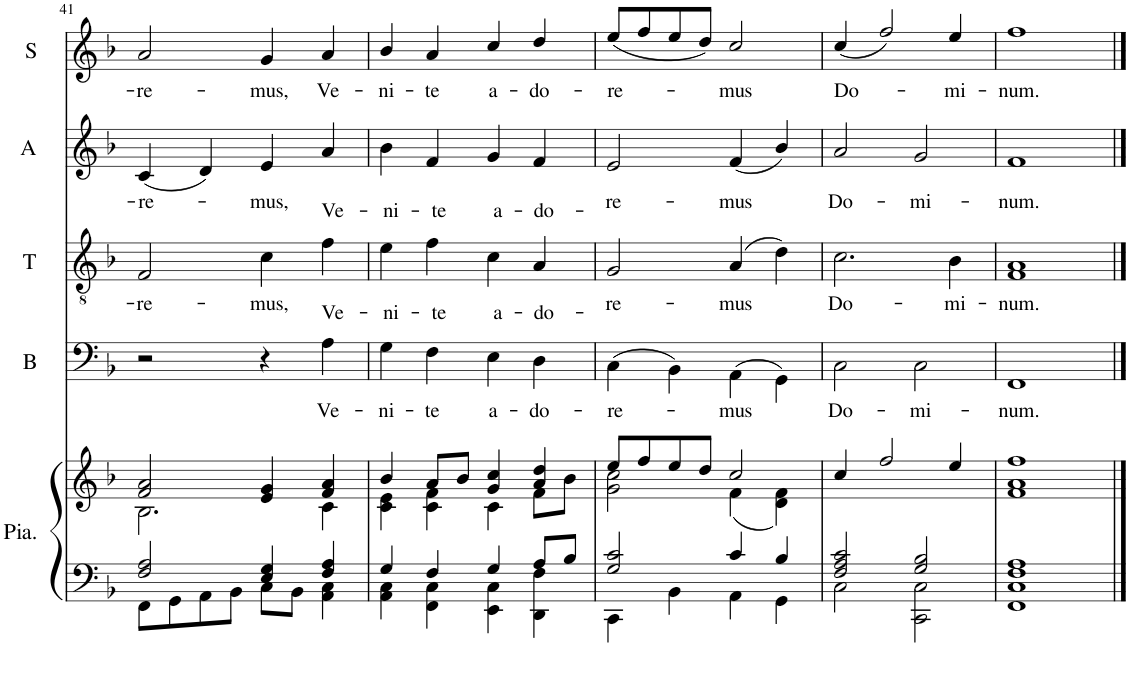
**kern	**kern	**kern	**text	**kern	**text	**kern	**text	**kern	**text
*part5	*part5	*part4	*part4	*part3	*part3	*part2	*part2	*part1	*part1
*staff6	*staff5	*staff4	*staff4	*staff3	*staff3	*staff2	*staff2	*staff1	*staff1
*I"Piano	*	*I"B	*	*I"T	*	*I"A	*	*I"S	*
*I'Pia.	*	*I'B	*	*I'T	*	*I'A	*	*I'S	*
!!LO:PB:g=z
*clefF4	*clefG2	*clefF4	*	*clefGv2	*	*clefG2	*	*clefG2	*
*k[b-]	*k[b-]	*k[b-]	*	*k[b-]	*	*k[b-]	*	*k[b-]	*
*M4/4	*M4/4	*M4/4	*	*M4/4	*	*M4/4	*	*M4/4	*
=41	=41	=41	=41	=41	=41	=41	=41	=41	=41
*^	*^	*	*	*	*	*	*	*	*
!	!	!	!	!	!	!	!LO:LY:b	!	!LO:LY:b	!	!LO:LY:b
2F/ 2A/	8FF\L	2f/ 2a/	2.B-\	2r	.	2F/	-re-	(4c/	-re-	2a/	-re-
.	8GG\	.	.	.	.	.	.	.	.	.	.
.	8AA\	.	.	.	.	.	.	4d/)	.	.	.
.	8BB-\J	.	.	.	.	.	.	.	.	.	.
!	!	!	!	!	!	!	!LO:LY:b	!	!LO:LY:b	!	!LO:LY:b
4E/ 4G/	8C\L	4e/ 4g/	.	4r	.	4c\	-mus,	4e/	-mus,	4g/	-mus,
.	8BB-\J	.	.	.	.	.	.	.	.	.	.
!	!	!	!	!	!LO:LY:b	!	!LO:LY:b	!	!LO:LY:b	!	!LO:LY:b
4F/ 4A/	4AA\ 4C\	4f/ 4a/	4c\	4A\	Ve-	4f\	Ve-	4a/	Ve-	4a/	Ve-
=42	=42	=42	=42	=42	=42	=42	=42	=42	=42	=42	=42
!	!	!	!	!	!LO:LY:b	!	!LO:LY:b	!	!LO:LY:b	!	!LO:LY:b
4G/	4AA\ 4C\	4b-/	4c\ 4e\	4G\	-ni-	4e\	-ni-	4b-\	-ni-	4b-/	-ni-
!	!	!	!	!	!LO:LY:b	!	!LO:LY:b	!	!LO:LY:b	!	!LO:LY:b
4F/	4FF\ 4C\	8a/L	4c\ 4f\	4F\	-te	4f\	-te	4f/	-te	4a/	-te
.	.	8b-/J	.	.	.	.	.	.	.	.	.
!	!	!	!	!	!LO:LY:b	!	!LO:LY:b	!	!LO:LY:b	!	!LO:LY:b
4G/	4EE\ 4C\	4g/ 4cc/	4c\	4E\	a-	4c\	a-	4g/	a-	4cc/	a-
!	!	!	!	!	!LO:LY:b	!	!LO:LY:b	!	!LO:LY:b	!	!LO:LY:b
8A/L	4DD\ 4F\	4a/ 4dd/	8f\L	4D\	-do-	4A/	-do-	4f/	-do-	4dd/	-do-
8B-/J	.	.	8b-\J	.	.	.	.	.	.	.	.
=43	=43	=43	=43	=43	=43	=43	=43	=43	=43	=43	=43
!	!	!	!	!	!LO:LY:b	!	!LO:LY:b	!	!LO:LY:b	!	!LO:LY:b
2G/ 2c/	4CC\	8ee/L	2g\ 2cc\	(4C\	-re-	2G/	-re-	2e/	-re-	(8ee/L	-re-
.	.	8ff/	.	.	.	.	.	.	.	8ff/	.
.	4BB-\	8ee/	.	4BB-\)	.	.	.	.	.	8ee/	.
.	.	8dd/J	.	.	.	.	.	.	.	8dd/J)	.
!	!	!	!	!	!LO:LY:b	!	!LO:LY:b	!	!LO:LY:b	!	!LO:LY:b
4c/	4AA\	2cc/	(4f\	(4AA\	-mus	(4A/	-mus	(4f/	-mus	2cc/	-mus
4B-/	4GG\	.	4d\ 4f\)	4GG\)	.	4d\)	.	4b-/)	.	.	.
=44	=44	=44	=44	=44	=44	=44	=44	=44	=44	=44	=44
!	!	!	!	!	!LO:LY:b	!	!LO:LY:b	!	!LO:LY:b	!	!LO:LY:b
*	*	*v	*v	*	*	*	*	*	*	*	*
2F/ 2A/ 2c/	2C\	4cc/	2C\	Do-	2.c\	Do-	2a/	Do-	(4cc/	Do-
.	.	2ff/	.	.	.	.	.	.	2ff/)	.
!	!	!	!	!LO:LY:b	!	!	!	!LO:LY:b	!	!
2G/ 2B-/	2CC\ 2C\	.	2C\	-mi-	.	.	2g/	-mi-	.	.
!	!	!	!	!	!	!LO:LY:b	!	!	!	!LO:LY:b
.	.	4ee/	.	.	4B-\	-mi-	.	.	4ee/	-mi-
=45	=45	=45	=45	=45	=45	=45	=45	=45	=45	=45
!	!	!	!	!LO:LY:b	!	!LO:LY:b	!	!LO:LY:b	!	!LO:LY:b
1FF 1F 1A	1C	1f 1a 1ff	1FF	-num.	1F 1A	-num.	1f	-num.	1ff	-num.
*v	*v	*	*	*	*	*	*	*	*	*
==	==	==	==	==	==	==	==	==	==
*-	*-	*-	*-	*-	*-	*-	*-	*-	*-
